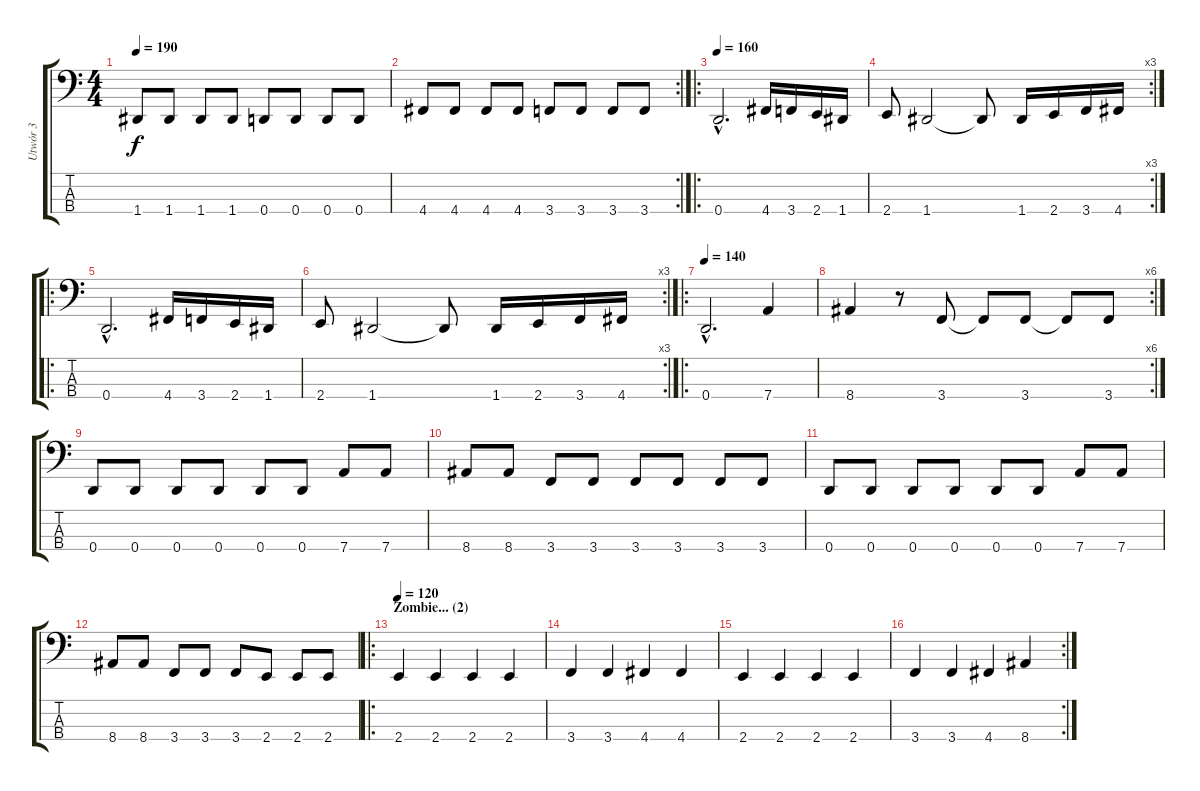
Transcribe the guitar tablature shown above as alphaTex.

\track ("Utwór 3" "Utwór 3") {instrument electricbassfinger}
\staff {score tabs}
\tuning (G2 D2 A1 D1) {hide}
\ts (4 4)
\tempo 190
\clef f4
\ks c
1.4.8{dy f} 1.4.8 1.4.8 1.4.8 0.4.8 0.4.8 0.4.8 0.4.8 |
\rc 2
4.4.8 4.4.8 4.4.8 4.4.8 3.4.8 3.4.8 3.4.8 3.4.8 |
\ro
\tempo 160
0.4{hac}.2{d} 4.4.16 3.4.16 2.4.16 1.4.16 |
\rc 3
2.4.8 1.4.2 1.4{t}.8 1.4.16 2.4.16 3.4.16 4.4.16 |
\ro
0.4{hac}.2{d} 4.4.16 3.4.16 2.4.16 1.4.16 |
\rc 3
2.4.8 1.4.2 1.4{t}.8 1.4.16 2.4.16 3.4.16 4.4.16 |
\ro
\tempo 140
0.4{hac}.2{d} 7.4.4 |
\rc 6
8.4.4 r.8 3.4.8 3.4{t}.8 3.4.8 3.4{t}.8 3.4.8 |
0.4.8 0.4.8 0.4.8 0.4.8 0.4.8 0.4.8 7.4.8 7.4.8 |
8.4.8 8.4.8 3.4.8 3.4.8 3.4.8 3.4.8 3.4.8 3.4.8 |
0.4.8 0.4.8 0.4.8 0.4.8 0.4.8 0.4.8 7.4.8 7.4.8 |
8.4.8 8.4.8 3.4.8 3.4.8 3.4.8 2.4.8 2.4.8 2.4.8 |
\ro
\section ("" "Zombie... (2)")
\tempo 120
2.4.4 2.4.4 2.4.4 2.4.4 |
3.4.4 3.4.4 4.4.4 4.4.4 |
2.4.4 2.4.4 2.4.4 2.4.4 |
\rc 2
3.4.4 3.4.4 4.4.4 8.4.4
